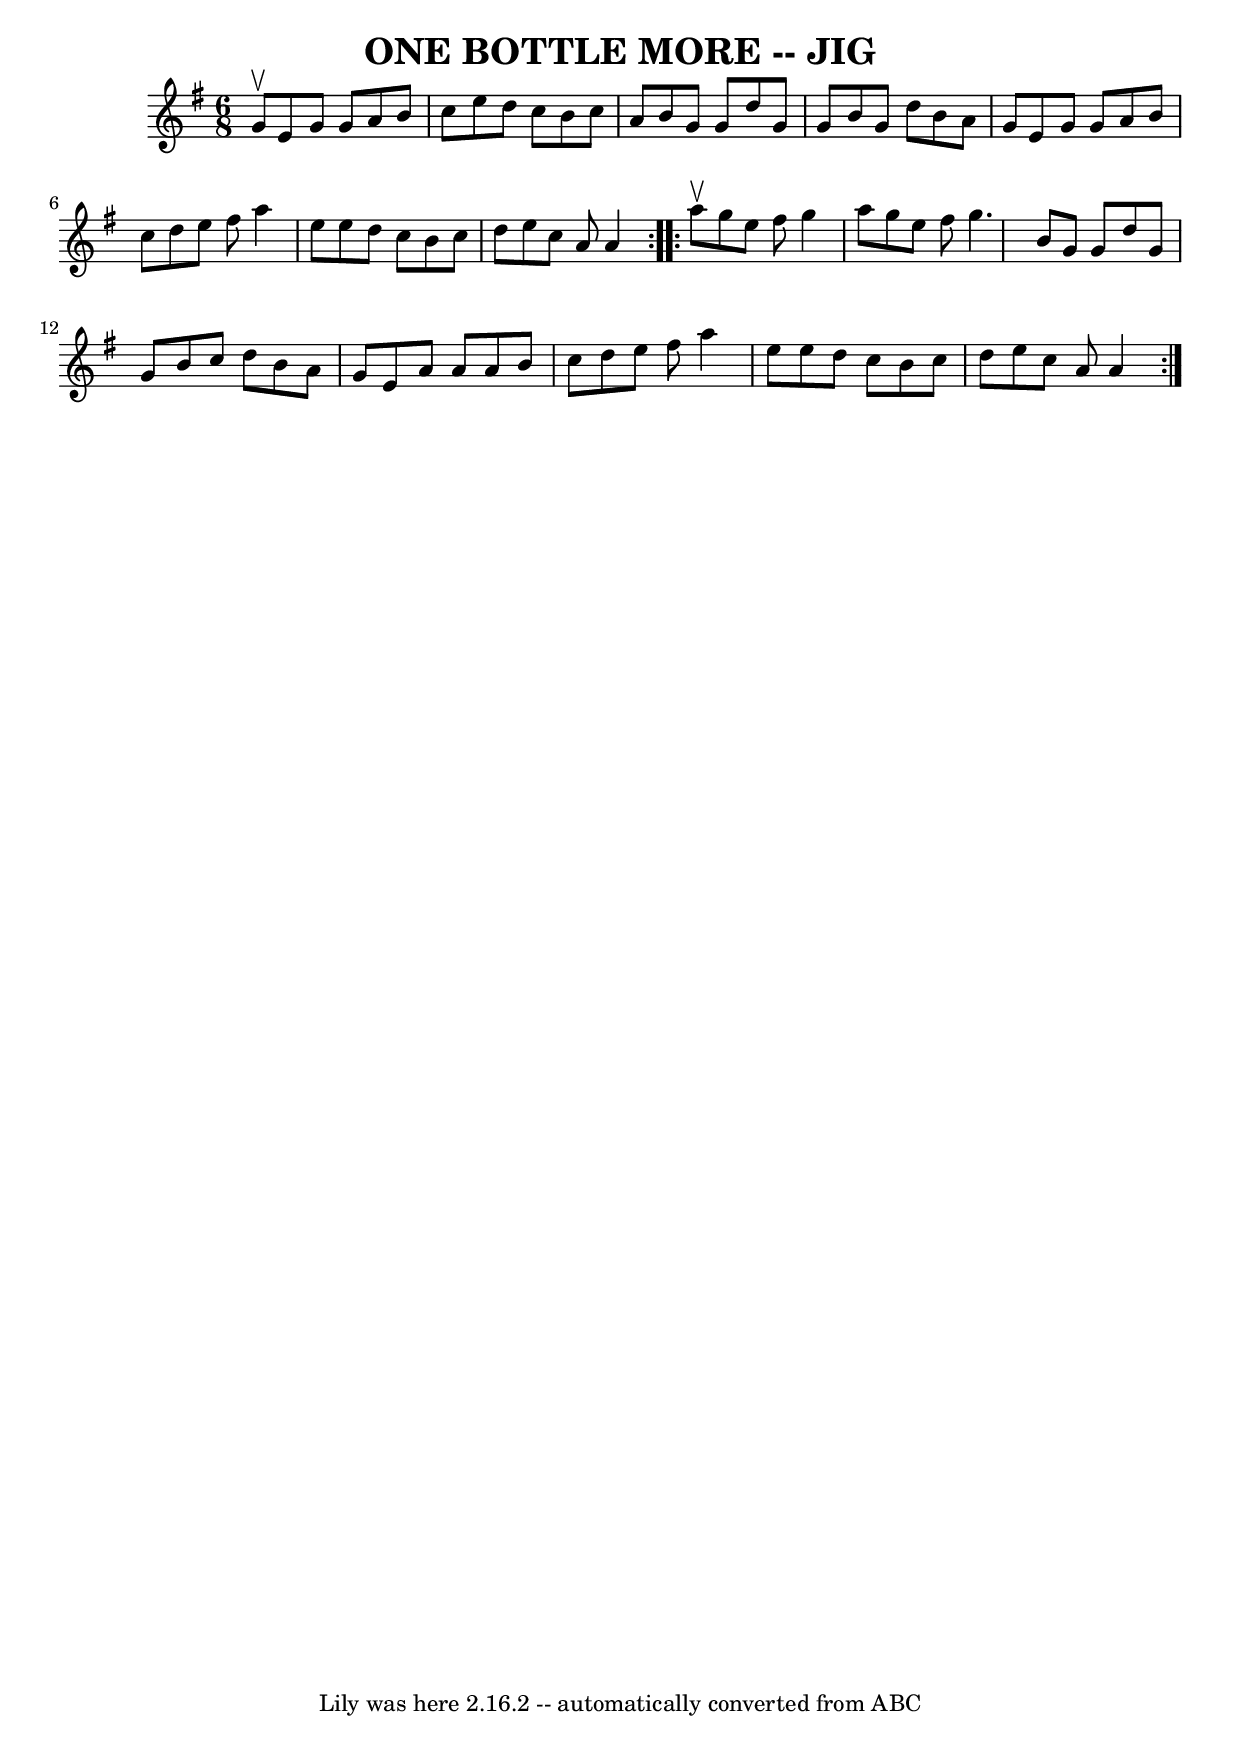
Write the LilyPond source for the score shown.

\version "2.16.2"
\include "Mammoth.ily"
\header {
  %% book = "Ryan's Mammoth Collection of Fiddle Tunes"
  crossRefNumber = "1"
  footnotes = ""
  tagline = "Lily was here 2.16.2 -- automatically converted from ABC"
  title = "ONE BOTTLE MORE -- JIG"

}
voicedefault =  {



  \repeat volta 2 {

    \time 6/8 
    \key a \dorian
    g'8^\upbow       |
    e'8 g'8 g'8    
    a'8 b'8 c''8    |
    e''8 d''8 c''8 b'8 c''8 a'8     |
    b'8 g'8 g'8 d''8 g'8 g'8    |
    b'8 g'8    
    d''8 b'8 a'8 g'8        |
    e'8 g'8 g'8 a'8 b'8    
    c''8    |
    d''8 e''8 fis''8 a''4 e''8    |
    e''8    
    d''8 c''8 b'8 c''8 d''8    |
    e''8 c''8 a'8 a'4    

  }     
  \repeat volta 2 {
    a''8^\upbow       |
    g''8 e''8 fis''8  
    g''4 a''8    |
    g''8 e''8 fis''8 g''4.    |
    b'8  
    g'8 g'8 d''8 g'8 g'8    |
    b'8 c''8 d''8 b'8    
    a'8 g'8        |
    e'8 a'8 a'8 a'8 b'8 c''8     |
    d''8 e''8 fis''8 a''4 e''8    |
    e''8 d''8    
    c''8 b'8 c''8 d''8    |
    e''8 c''8 a'8 a'4    
  }   

}

\score{
  <<

    \context Staff="default"
    {
      \voicedefault 
      
    }

  >>
  \layout {
    
  }
  \midi {
  }

}
